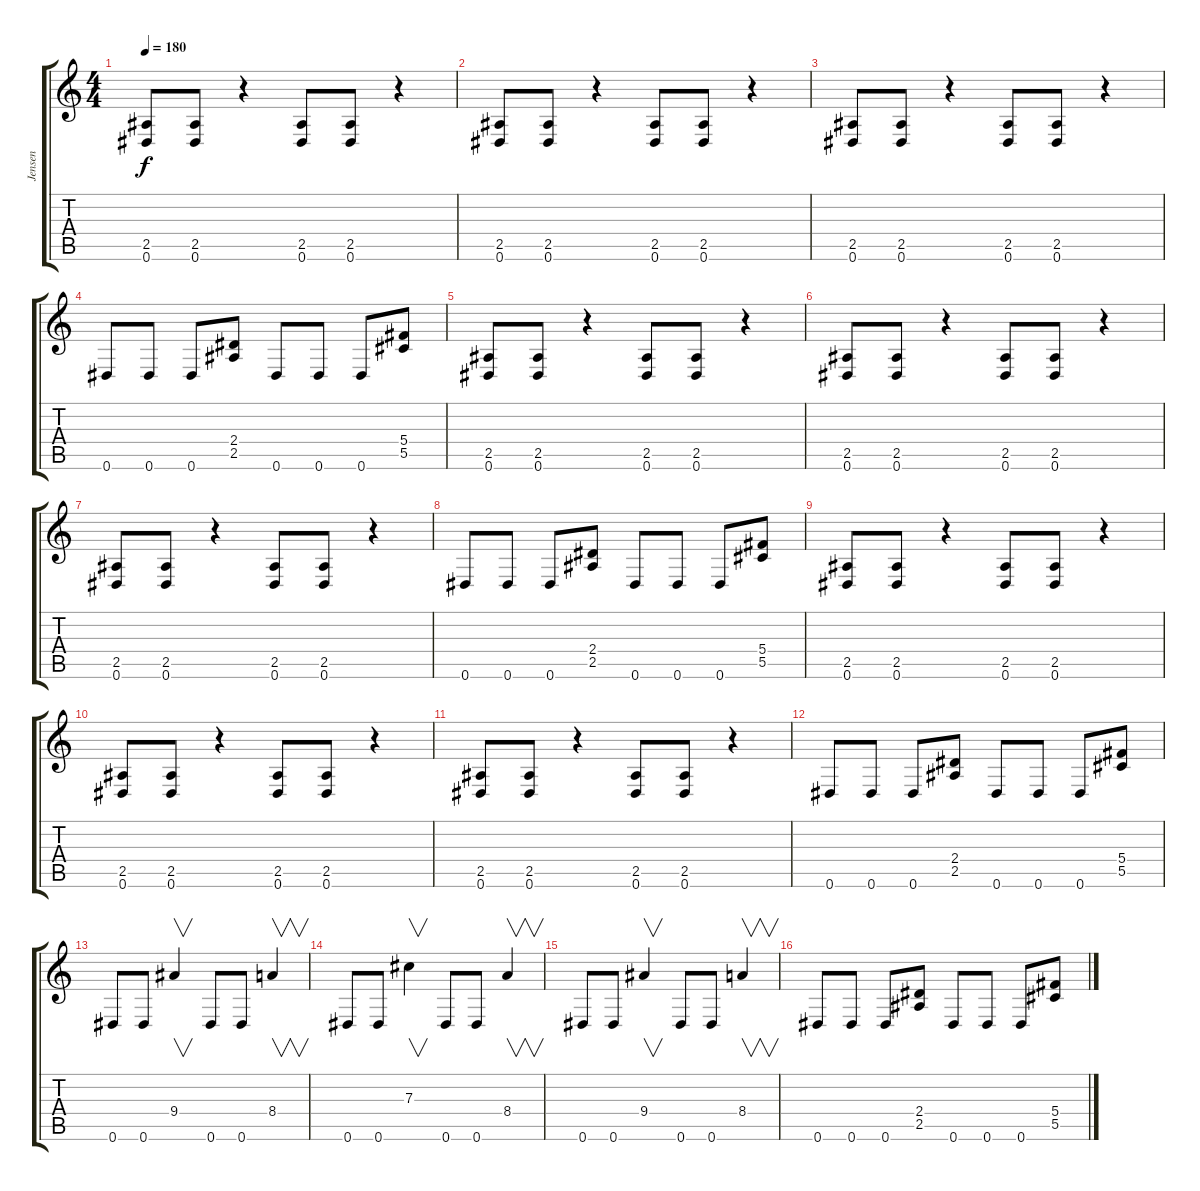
\track ("Jensen" "Jensen") {instrument overdrivenguitar}
\staff {score tabs}
\tuning (Eb4 Bb3 Gb3 Db3 Ab2 Eb2) {hide}
\ts (4 4)
\tempo 180
\clef g2
\ks c
(2.5 0.6).8{dy f instrument overdrivenguitar} (2.5 0.6).8 r.4 (2.5 0.6).8 (2.5 0.6).8 r.4 |
(2.5 0.6).8 (2.5 0.6).8 r.4 (2.5 0.6).8 (2.5 0.6).8 r.4 |
(2.5 0.6).8 (2.5 0.6).8 r.4 (2.5 0.6).8 (2.5 0.6).8 r.4 |
0.6.8 0.6.8 0.6.8 (2.4 2.5).8 0.6.8 0.6.8 0.6.8 (5.4 5.5).8 |
(2.5 0.6).8 (2.5 0.6).8 r.4 (2.5 0.6).8 (2.5 0.6).8 r.4 |
(2.5 0.6).8 (2.5 0.6).8 r.4 (2.5 0.6).8 (2.5 0.6).8 r.4 |
(2.5 0.6).8 (2.5 0.6).8 r.4 (2.5 0.6).8 (2.5 0.6).8 r.4 |
0.6.8 0.6.8 0.6.8 (2.4 2.5).8 0.6.8 0.6.8 0.6.8 (5.4 5.5).8 |
(2.5 0.6).8 (2.5 0.6).8 r.4 (2.5 0.6).8 (2.5 0.6).8 r.4 |
(2.5 0.6).8 (2.5 0.6).8 r.4 (2.5 0.6).8 (2.5 0.6).8 r.4 |
(2.5 0.6).8 (2.5 0.6).8 r.4 (2.5 0.6).8 (2.5 0.6).8 r.4 |
0.6.8 0.6.8 0.6.8 (2.4 2.5).8 0.6.8 0.6.8 0.6.8 (5.4 5.5).8 |
0.6.8 0.6.8 9.4.4{v} 0.6.8 0.6.8 8.4.4{v} |
0.6.8 0.6.8 7.3.4{v} 0.6.8 0.6.8 8.4.4{v} |
0.6.8 0.6.8 9.4.4{v} 0.6.8 0.6.8 8.4.4{v} |
0.6.8 0.6.8 0.6.8 (2.4 2.5).8 0.6.8 0.6.8 0.6.8 (5.4 5.5).8
